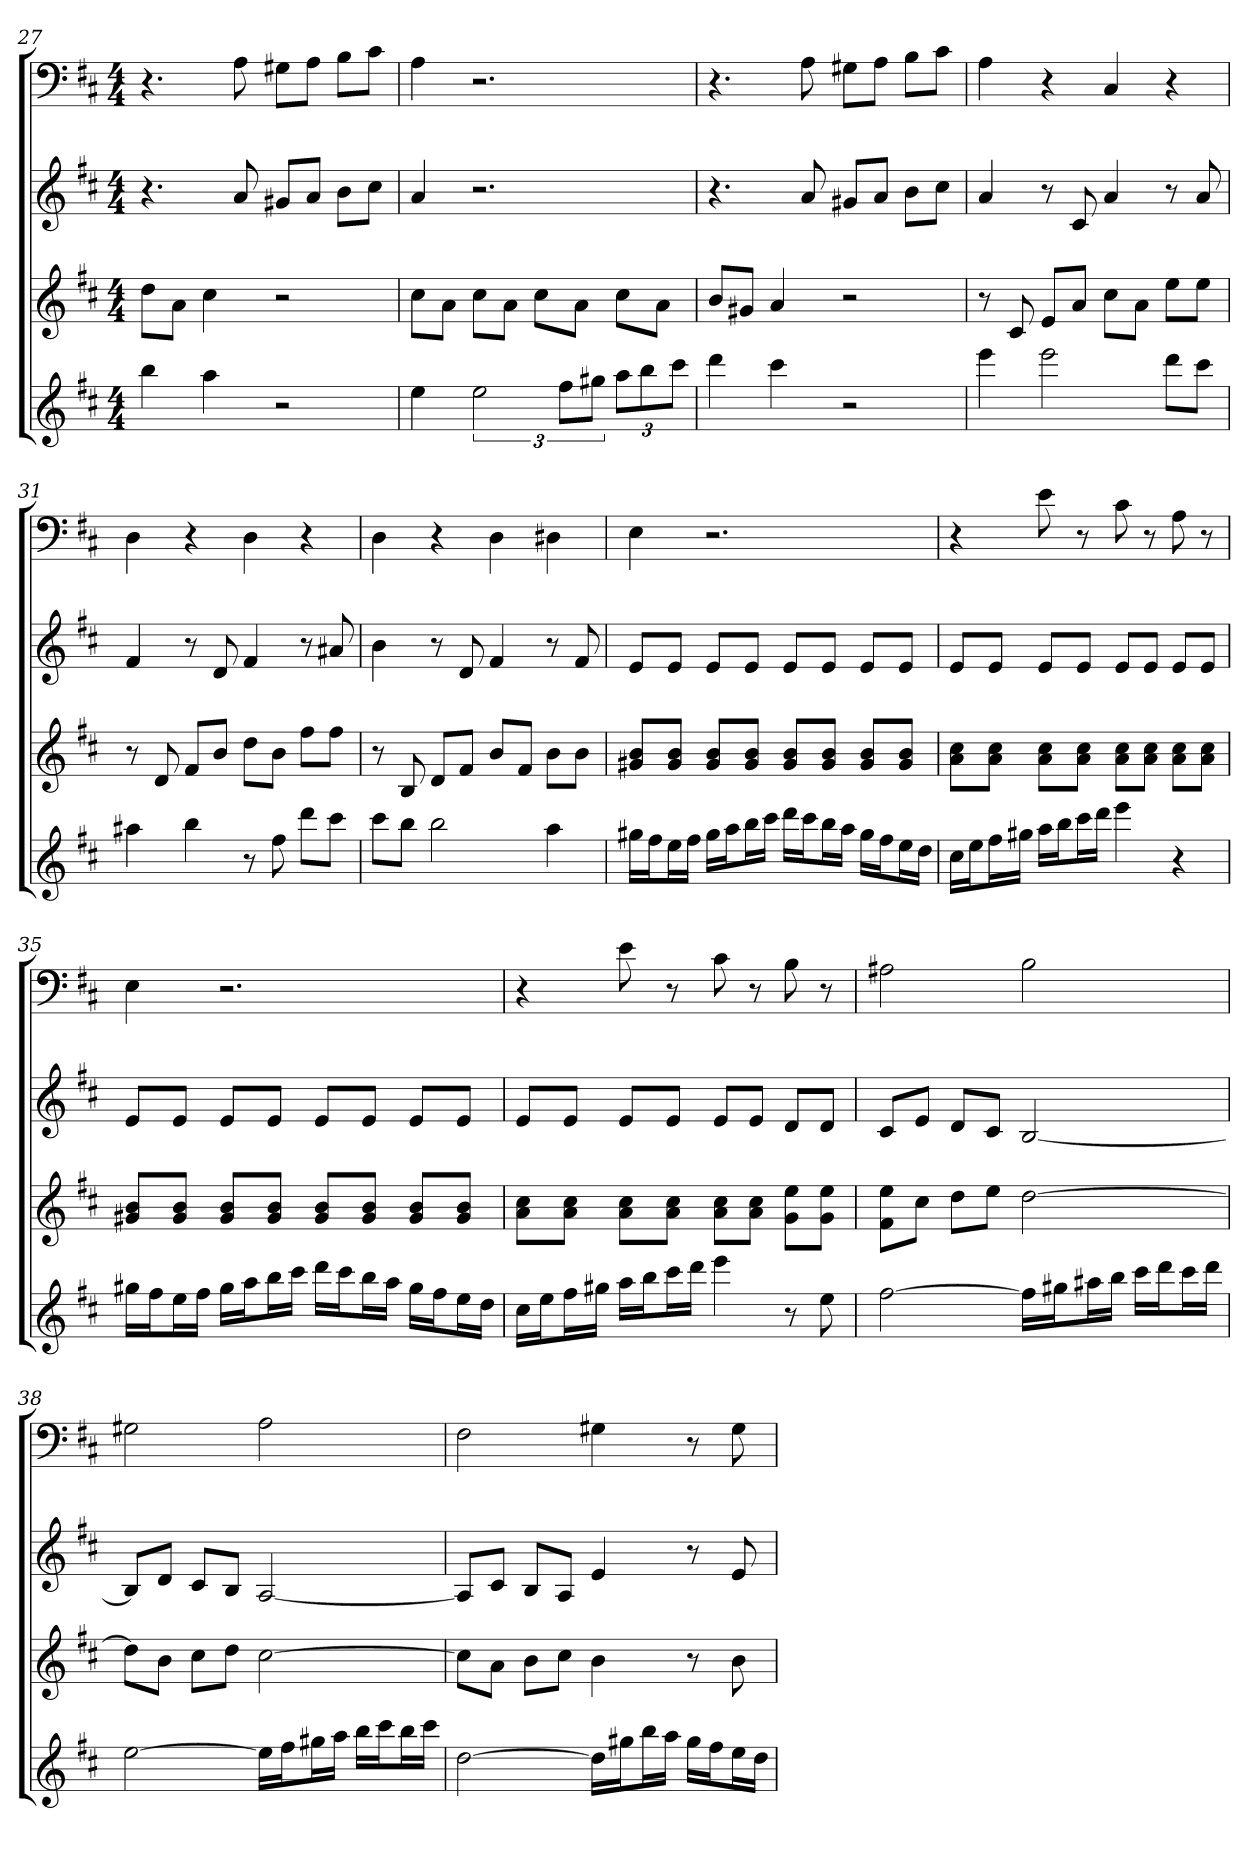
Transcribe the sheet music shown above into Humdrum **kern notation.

**kern	**kern	**kern	**kern
*part4	*part3	*part2	*part1
*staff4	*staff3	*staff2	*staff1
*k[f#c#]	*k[f#c#]	*k[f#c#]	*k[f#c#]
*D:	*D:	*D:	*D:
*M4/4	*M4/4	*M4/4	*M4/4
=27	=27	=27	=27
4bb	8ddL	4.r	4.r
.	8aJ	.	.
4aa	4cc#	.	.
.	.	8a	8A
2r	2r	8g#XL	8G#XL
.	.	8aJ	8AJ
.	.	8bL	8BL
.	.	8cc#J	8c#J
=28	=28	=28	=28
4ee	8cc#L	4a	4A
.	8aJ	.	.
3ee	8cc#L	2.r	2.r
.	8aJ	.	.
.	8cc#L	.	.
12ff#L	.	.	.
.	8aJ	.	.
12gg#XJ	.	.	.
12aaL	8cc#L	.	.
12bb	.	.	.
.	8aJ	.	.
12ccc#J	.	.	.
=29	=29	=29	=29
4ddd	8bL	4.r	4.r
.	8g#XJ	.	.
4ccc#	4a	.	.
.	.	8a	8A
2r	2r	8g#XL	8G#XL
.	.	8aJ	8AJ
.	.	8bL	8BL
.	.	8cc#J	8c#J
=30	=30	=30	=30
4eee	8r	4a	4A
.	8c#	.	.
2eee	8eL	8r	4r
.	8aJ	8c#	.
.	8cc#L	4a	4C#
.	8aJ	.	.
8dddL	8eeL	8r	4r
8ccc#J	8eeJ	8a	.
=31	=31	=31	=31
4aa#X	8r	4f#	4D
.	8d	.	.
4bb	8f#L	8r	4r
.	8bJ	8d	.
8r	8ddL	4f#	4D
8ff#	8bJ	.	.
8dddL	8ff#L	8r	4r
8ccc#J	8ff#J	8a#X	.
=32	=32	=32	=32
8ccc#L	8r	4b	4D
8bbJ	8B	.	.
2bb	8dL	8r	4r
.	8f#J	8d	.
.	8bL	4f#	4D
.	8f#J	.	.
4aa	8bL	8r	4D#X
.	8bJ	8f#	.
=33	=33	=33	=33
16gg#XLL	8g#X 8bL	8eL	4E
16ff#J	.	.	.
16eeL	8g# 8bJ	8eJ	.
16ff#JJ	.	.	.
16gg#LL	8g# 8bL	8eL	2.r
16aaJ	.	.	.
16bbL	8g# 8bJ	8eJ	.
16ccc#JJ	.	.	.
16dddLL	8g# 8bL	8eL	.
16ccc#J	.	.	.
16bbL	8g# 8bJ	8eJ	.
16aaJJ	.	.	.
16gg#LL	8g# 8bL	8eL	.
16ff#J	.	.	.
16eeL	8g# 8bJ	8eJ	.
16ddJJ	.	.	.
=34	=34	=34	=34
16cc#LL	8a 8cc#L	8eL	4r
16eeJ	.	.	.
16ff#L	8a 8cc#J	8eJ	.
16gg#XJJ	.	.	.
16aaLL	8a 8cc#L	8eL	8e
16bbJ	.	.	.
16ccc#L	8a 8cc#J	8eJ	8r
16dddJJ	.	.	.
4eee	8a 8cc#L	8eL	8c#
.	8a 8cc#J	8eJ	8r
4r	8a 8cc#L	8eL	8A
.	8a 8cc#J	8eJ	8r
=35	=35	=35	=35
16gg#XLL	8g#X 8bL	8eL	4E
16ff#J	.	.	.
16eeL	8g# 8bJ	8eJ	.
16ff#JJ	.	.	.
16gg#LL	8g# 8bL	8eL	2.r
16aaJ	.	.	.
16bbL	8g# 8bJ	8eJ	.
16ccc#JJ	.	.	.
16dddLL	8g# 8bL	8eL	.
16ccc#J	.	.	.
16bbL	8g# 8bJ	8eJ	.
16aaJJ	.	.	.
16gg#LL	8g# 8bL	8eL	.
16ff#J	.	.	.
16eeL	8g# 8bJ	8eJ	.
16ddJJ	.	.	.
=36	=36	=36	=36
16cc#LL	8a 8cc#L	8eL	4r
16eeJ	.	.	.
16ff#L	8a 8cc#J	8eJ	.
16gg#XJJ	.	.	.
16aaLL	8a 8cc#L	8eL	8e
16bbJ	.	.	.
16ccc#L	8a 8cc#J	8eJ	8r
16dddJJ	.	.	.
4eee	8a 8cc#L	8eL	8c#
.	8a 8cc#J	8eJ	8r
8r	8g 8eeL	8dL	8B
8ee	8g 8eeJ	8dJ	8r
=37	=37	=37	=37
[2ff#	8f# 8eeL	8c#L	2A#X
.	8cc#J	8eJ	.
.	8ddL	8dL	.
.	8eeJ	8c#J	.
16ff#LL]	[2dd	[2B	2B
16gg#XJ	.	.	.
16aa#XL	.	.	.
16bbJJ	.	.	.
16ccc#LL	.	.	.
16dddJ	.	.	.
16ccc#L	.	.	.
16dddJJ	.	.	.
=38	=38	=38	=38
[2ee	8ddL]	8BL]	2G#X
.	8bJ	8dJ	.
.	8cc#L	8c#L	.
.	8ddJ	8BJ	.
16eeLL]	[2cc#	[2A	2A
16ff#J	.	.	.
16gg#XL	.	.	.
16aaJJ	.	.	.
16bbLL	.	.	.
16ccc#J	.	.	.
16bbL	.	.	.
16ccc#JJ	.	.	.
=39	=39	=39	=39
[2dd	8cc#L]	8AL]	2F#
.	8aJ	8c#J	.
.	8bL	8BL	.
.	8cc#J	8AJ	.
16ddLL]	4b	4e	4G#X
16gg#XJ	.	.	.
16bbL	.	.	.
16aaJJ	.	.	.
16gg#LL	8r	8r	8r
16ff#J	.	.	.
16eeL	8b	8e	8G#
16ddJJ	.	.	.
=	=	=	=
*-	*-	*-	*-
